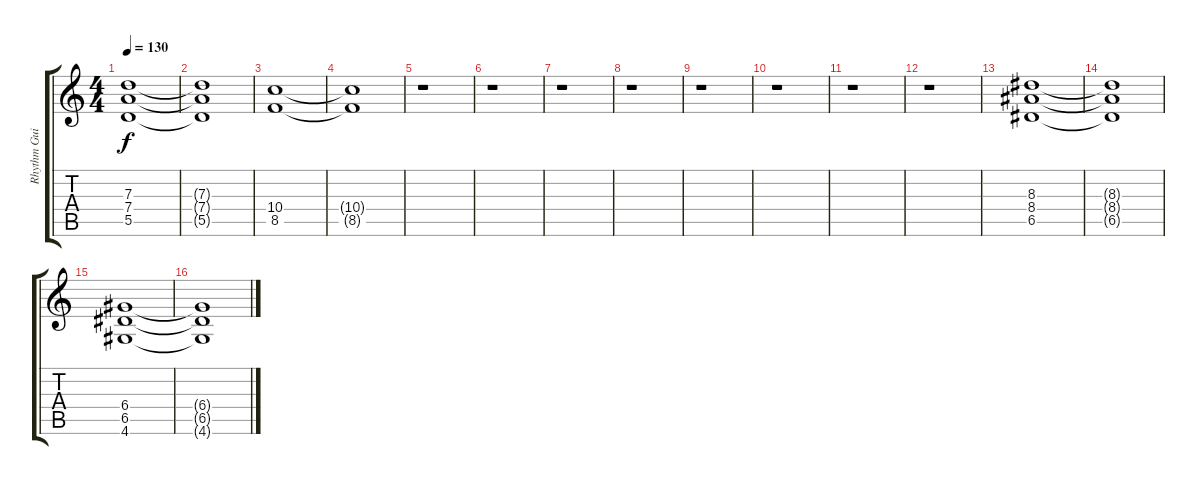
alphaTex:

\track ("Rhythm Guitar" "Rhythm Gui") {instrument distortionguitar}
\staff {score tabs}
\tuning (E4 B3 G3 D3 A2 E2) {hide}
\ts (4 4)
\tempo 130
\clef g2
\ks c
(7.3 7.4 5.5).1{dy f} |
(7.3{t} 7.4{t} 5.5{t}).1 |
(10.4 8.5).1 |
(10.4{t} 8.5{t}).1 |
r.1 |
r.1 |
r.1 |
r.1 |
r.1 |
r.1 |
r.1 |
r.1 |
(8.3 8.4 6.5).1 |
(8.3{t} 8.4{t} 6.5{t}).1 |
(6.4 6.5 4.6).1 |
(6.4{t} 6.5{t} 4.6{t}).1
